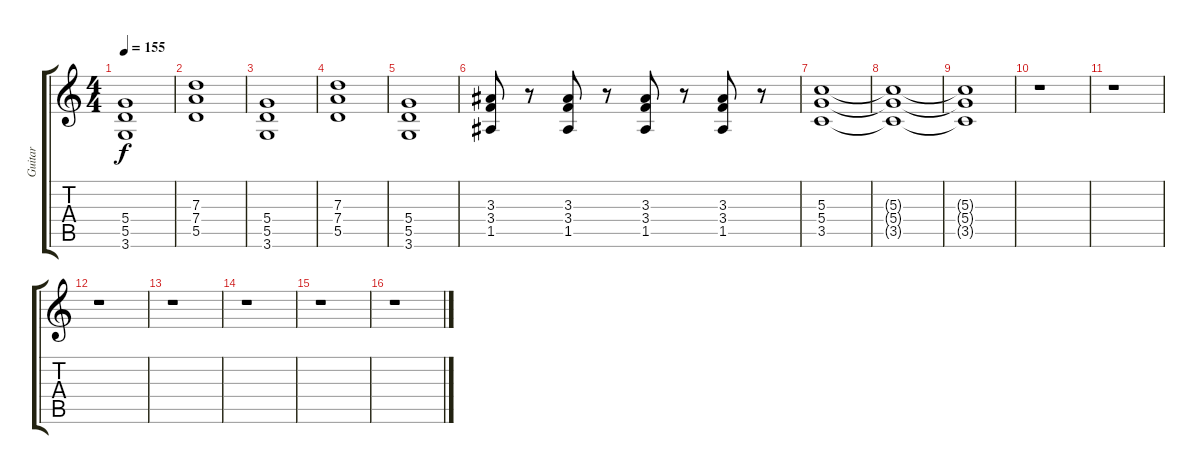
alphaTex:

\track ("Guitar" "Guitar") {instrument distortionguitar}
\staff {score tabs}
\tuning (E4 B3 G3 D3 A2 E2) {hide}
\ts (4 4)
\tempo 155
\clef g2
\ks c
(5.4 5.5 3.6).1{dy f} |
(7.3 7.4 5.5).1 |
(5.4 5.5 3.6).1 |
(7.3 7.4 5.5).1 |
(5.4 5.5 3.6).1 |
(3.3 3.4 1.5).8 r.8 (3.3 3.4 1.5).8 r.8 (3.3 3.4 1.5).8 r.8 (3.3 3.4 1.5).8 r.8 |
(5.3 5.4 3.5).1 |
(5.3{t} 5.4{t} 3.5{t}).1 |
(5.3{t} 5.4{t} 3.5{t}).1 |
r.1 |
r.1 |
r.1 |
r.1 |
r.1 |
r.1 |
r.1
